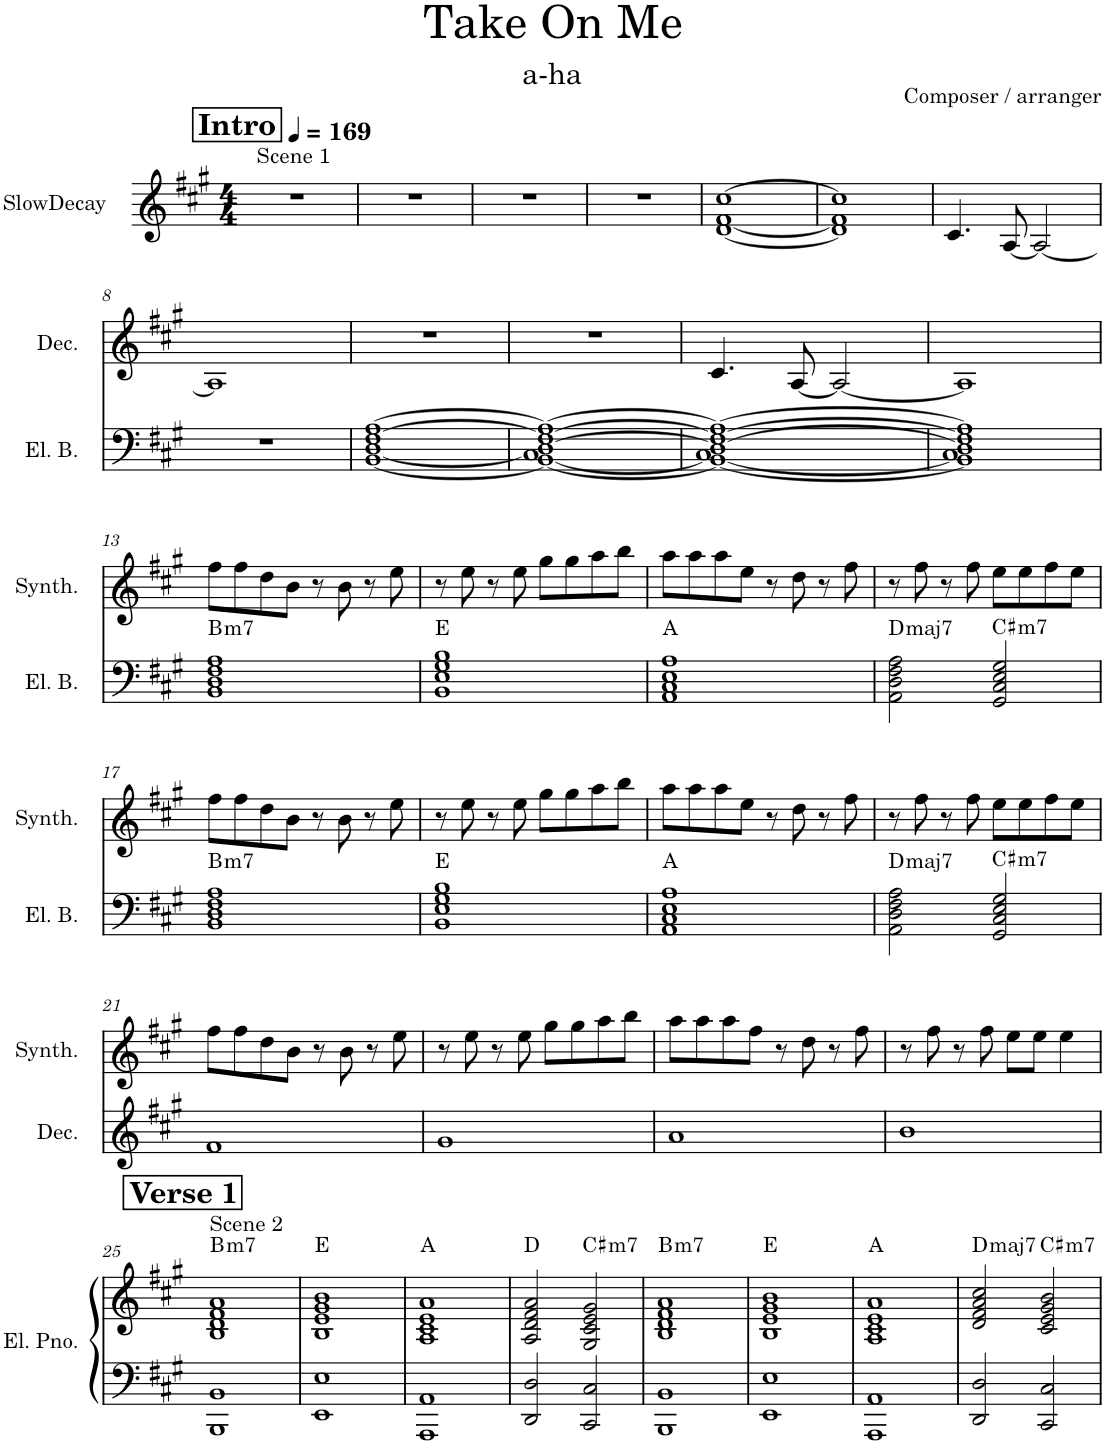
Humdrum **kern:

**kern	**kern	**harte	**kern	**harte	**kern	**kern
*part4	*part4	*part4	*part3	*part3	*part2	*part1
*staff5	*staff4	*	*staff3	*	*staff2	*staff1
*I"Electric Piano	*	*	*I"Electric Bass	*	*I"SlowDecay	*I"Square Synthesizer
*I'El. Pno.	*	*	*I'El. B.	*	*	*I'Synth.
*stria5	*stria5	*	*stria5	*	*	*
*clefF4	*clefG2	*	*clefF4	*	*clefG2	*clefG2
*	*	*	*Trd7c12	*	*	*
*k[f#c#g#]	*k[f#c#g#]	*	*k[f#c#g#]	*	*k[f#c#g#]	*k[f#c#g#]
*M4/4	*M4/4	*	*M4/4	*	*M4/4	*M4/4
*MM169	*MM169	*	*MM169	*	*MM169	*MM169
!!LO:REH:place=s1:a:B:cj:fs=14:t=Intro
=1	=1	=1	=1	=1	=1	=1
!	!	!	!	!	!	!LO:TX:a:t=Scene 1
1r	1r	.	1r	.	1r	1r
=2	=2	=2	=2	=2	=2	=2
1r	1r	.	1r	.	1r	1r
=3	=3	=3	=3	=3	=3	=3
1r	1r	.	1r	.	1r	1r
=4	=4	=4	=4	=4	=4	=4
1r	1r	.	1r	.	1r	1r
=5	=5	=5	=5	=5	=5	=5
1r	1r	.	1r	.	[1d [1f# [1cc#	1r
=6	=6	=6	=6	=6	=6	=6
1r	1r	.	1r	.	1d] 1f#] 1cc#]	1r
=7	=7	=7	=7	=7	=7	=7
1r	1r	.	1r	.	4.c#/	1r
.	.	.	.	.	[8A/	.
.	.	.	.	.	2A/_	.
!!LO:LB:g=z
=8	=8	=8	=8	=8	=8	=8
1r	1r	.	1r	.	1A]	1r
=9	=9	=9	=9	=9	=9	=9
1r	1r	.	[1BB [1D [1F# [1A	.	1r	1r
=10	=10	=10	=10	=10	=10	=10
1r	1r	.	1BB_ [1C# 1D_ 1F#_ 1A_	.	1r	1r
=11	=11	=11	=11	=11	=11	=11
1r	1r	.	1BB_ 1C#_ 1D_ 1F#_ 1A_	.	4.c#/	1r
.	.	.	.	.	[8A/	.
.	.	.	.	.	2A/_	.
=12	=12	=12	=12	=12	=12	=12
1r	1r	.	1BB] 1C#] 1D] 1F#] 1A]	.	1A]	1r
!!LO:LB:g=z
=13	=13	=13	=13	=13	=13	=13
!	!	!	!	!LO:H:kt=m7	!	!
1r	1r	.	1BB 1D 1F# 1A	B:min7	1r	8ff#\L
.	.	.	.	.	.	8ff#\
.	.	.	.	.	.	8dd\
.	.	.	.	.	.	8b\J
.	.	.	.	.	.	8r
.	.	.	.	.	.	8b\
.	.	.	.	.	.	8r
.	.	.	.	.	.	8ee\
=14	=14	=14	=14	=14	=14	=14
1r	1r	.	1BB 1E 1G# 1B	E:maj	1r	8r
.	.	.	.	.	.	8ee\
.	.	.	.	.	.	8r
.	.	.	.	.	.	8ee\
.	.	.	.	.	.	8gg#\L
.	.	.	.	.	.	8gg#\
.	.	.	.	.	.	8aa\
.	.	.	.	.	.	8bb\J
=15	=15	=15	=15	=15	=15	=15
1r	1r	.	1AA 1C# 1E 1A	A:maj	1r	8aa\L
.	.	.	.	.	.	8aa\
.	.	.	.	.	.	8aa\
.	.	.	.	.	.	8ee\J
.	.	.	.	.	.	8r
.	.	.	.	.	.	8dd\
.	.	.	.	.	.	8r
.	.	.	.	.	.	8ff#\
=16	=16	=16	=16	=16	=16	=16
!	!	!	!	!LO:H:kt=maj7	!	!
1r	1r	.	2AA\ 2D\ 2F#\ 2A\	D:maj7	1r	8r
.	.	.	.	.	.	8ff#\
.	.	.	.	.	.	8r
.	.	.	.	.	.	8ff#\
!	!	!	!	!LO:H:kt=m7	!	!
.	.	.	2GG#/ 2C#/ 2E/ 2G#/	C#:min7	.	8ee\L
.	.	.	.	.	.	8ee\
.	.	.	.	.	.	8ff#\
.	.	.	.	.	.	8ee\J
!!LO:LB:g=z
=17	=17	=17	=17	=17	=17	=17
!	!	!	!	!LO:H:kt=m7	!	!
1r	1r	.	1BB 1D 1F# 1A	B:min7	1r	8ff#\L
.	.	.	.	.	.	8ff#\
.	.	.	.	.	.	8dd\
.	.	.	.	.	.	8b\J
.	.	.	.	.	.	8r
.	.	.	.	.	.	8b\
.	.	.	.	.	.	8r
.	.	.	.	.	.	8ee\
=18	=18	=18	=18	=18	=18	=18
1r	1r	.	1BB 1E 1G# 1B	E:maj	1r	8r
.	.	.	.	.	.	8ee\
.	.	.	.	.	.	8r
.	.	.	.	.	.	8ee\
.	.	.	.	.	.	8gg#\L
.	.	.	.	.	.	8gg#\
.	.	.	.	.	.	8aa\
.	.	.	.	.	.	8bb\J
=19	=19	=19	=19	=19	=19	=19
1r	1r	.	1AA 1C# 1E 1A	A:maj	1r	8aa\L
.	.	.	.	.	.	8aa\
.	.	.	.	.	.	8aa\
.	.	.	.	.	.	8ee\J
.	.	.	.	.	.	8r
.	.	.	.	.	.	8dd\
.	.	.	.	.	.	8r
.	.	.	.	.	.	8ff#\
=20	=20	=20	=20	=20	=20	=20
!	!	!	!	!LO:H:kt=maj7	!	!
1r	1r	.	2AA\ 2D\ 2F#\ 2A\	D:maj7	1r	8r
.	.	.	.	.	.	8ff#\
.	.	.	.	.	.	8r
.	.	.	.	.	.	8ff#\
!	!	!	!	!LO:H:kt=m7	!	!
.	.	.	2GG#/ 2C#/ 2E/ 2G#/	C#:min7	.	8ee\L
.	.	.	.	.	.	8ee\
.	.	.	.	.	.	8ff#\
.	.	.	.	.	.	8ee\J
!!LO:LB:g=z
=21	=21	=21	=21	=21	=21	=21
1r	1r	.	1r	.	1f#	8ff#\L
.	.	.	.	.	.	8ff#\
.	.	.	.	.	.	8dd\
.	.	.	.	.	.	8b\J
.	.	.	.	.	.	8r
.	.	.	.	.	.	8b\
.	.	.	.	.	.	8r
.	.	.	.	.	.	8ee\
=22	=22	=22	=22	=22	=22	=22
1r	1r	.	1r	.	1g#	8r
.	.	.	.	.	.	8ee\
.	.	.	.	.	.	8r
.	.	.	.	.	.	8ee\
.	.	.	.	.	.	8gg#\L
.	.	.	.	.	.	8gg#\
.	.	.	.	.	.	8aa\
.	.	.	.	.	.	8bb\J
=23	=23	=23	=23	=23	=23	=23
1r	1r	.	1r	.	1a	8aa\L
.	.	.	.	.	.	8aa\
.	.	.	.	.	.	8aa\
.	.	.	.	.	.	8ff#\J
.	.	.	.	.	.	8r
.	.	.	.	.	.	8dd\
.	.	.	.	.	.	8r
.	.	.	.	.	.	8ff#\
=24	=24	=24	=24	=24	=24	=24
1r	1r	.	1r	.	1b	8r
.	.	.	.	.	.	8ff#\
.	.	.	.	.	.	8r
.	.	.	.	.	.	8ff#\
.	.	.	.	.	.	8ee\L
.	.	.	.	.	.	8ee\J
.	.	.	.	.	.	4ee\
!!LO:LB:g=z
!!LO:REH:place=s1:a:B:cj:fs=14:t=Verse 1
=25	=25	=25	=25	=25	=25	=25
!	!	!LO:H:kt=m7	!	!	!	!LO:TX:a:t=Scene 2
1BBB 1BB	1B 1d 1f# 1a	B:min7	1r	.	1r	1r
=26	=26	=26	=26	=26	=26	=26
1EE 1E	1B 1e 1g# 1b	E:maj	1r	.	1r	1r
=27	=27	=27	=27	=27	=27	=27
1AAA 1AA	1A 1c# 1e 1a	A:maj	1r	.	1r	1r
=28	=28	=28	=28	=28	=28	=28
2DD/ 2D/	2A/ 2d/ 2f#/ 2a/	D:maj	1r	.	1r	1r
!	!	!LO:H:kt=m7	!	!	!	!
2CC#/ 2C#/	2G#/ 2c#/ 2e/ 2g#/	C#:min7	.	.	.	.
=29	=29	=29	=29	=29	=29	=29
!	!	!LO:H:kt=m7	!	!	!	!
1BBB 1BB	1B 1d 1f# 1a	B:min7	1r	.	1r	1r
=30	=30	=30	=30	=30	=30	=30
1EE 1E	1B 1e 1g# 1b	E:maj	1r	.	1r	1r
=31	=31	=31	=31	=31	=31	=31
1AAA 1AA	1A 1c# 1e 1a	A:maj	1r	.	1r	1r
=32	=32	=32	=32	=32	=32	=32
!	!	!LO:H:kt=maj7	!	!	!	!
2DD/ 2D/	2d/ 2f#/ 2a/ 2cc#/	D:maj7	1r	.	1r	1r
!	!	!LO:H:kt=m7	!	!	!	!
2CC#/ 2C#/	2c#/ 2e/ 2g#/ 2b/	C#:min7	.	.	.	.
=	=	=	=	=	=	=
*-	*-	*-	*-	*-	*-	*-
